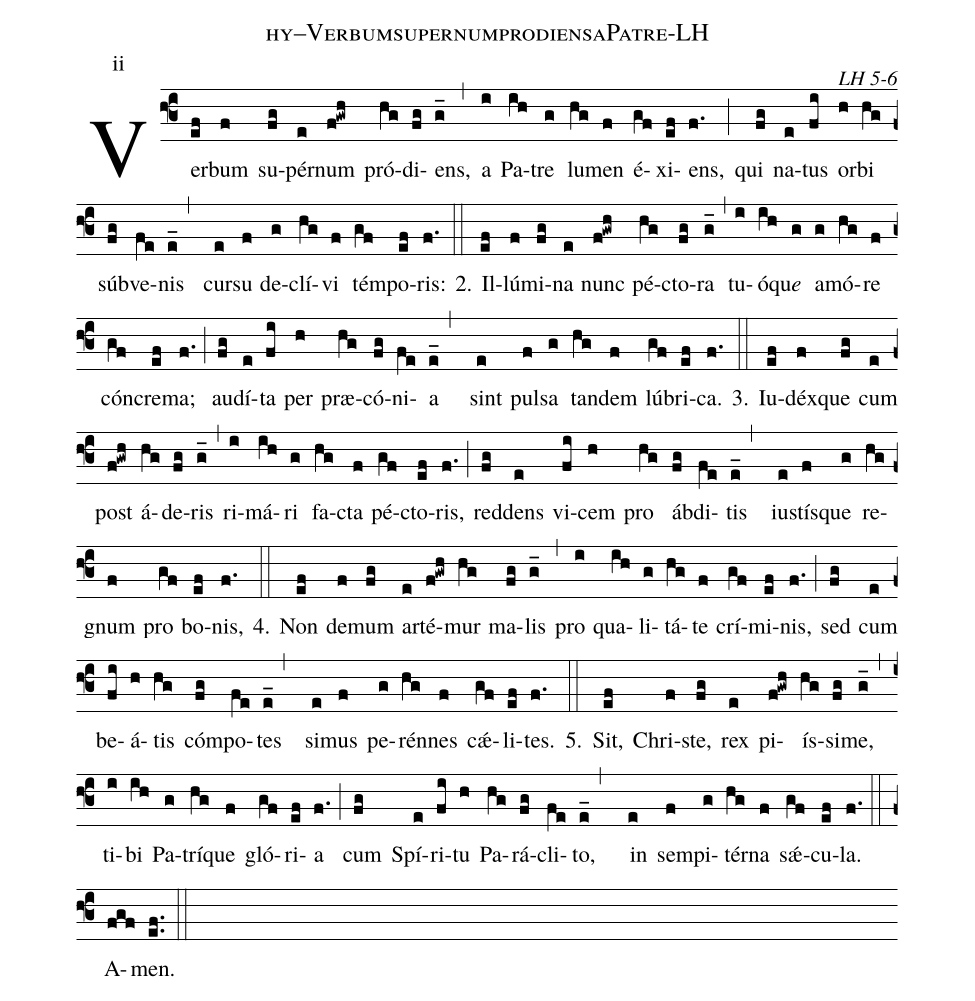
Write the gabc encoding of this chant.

name: hy--VerbumsupernumprodiensaPatre-LH;
commentary: LH 5-6;
annotation: ii;
%%
(f3)Ver(ef)bum(f) su(fg)pér(e)num(f!gwh) pró(hg)di(fg)ens,(g_) (,)
a(i) Pa(ih)tre(g) lu(hg)men(f) é(gf)xi(ef)ens,(f.) (;)
qui(fg) na(e)tus(fi) or(h)bi(hg) súb(fg)ve(fe)nis(e_,)
cur(e)su(f) de(g)clí(hg)vi(f) tém(gf)po(ef)ris:(f.)
2.(::) Il(ef)lú(f)mi(fg)na(e) nunc(f!gwh) pé(hg)cto(fg)ra(g_) (,)
tu(i)ó(ih)qu<i>e</i>(g) a(g)mó(hg)re(f) cón(gf)cre(ef)ma;(f.) (;)
au(fg)dí(e)ta(fi) per(h) præ(hg)có(fg)ni(fe)a(e_,)
sint(e) pul(f)sa(g) tan(hg)dem(f) lú(gf)bri(ef)ca.(f.)
3.(::) Iu(ef)déx(f)que(fg) cum(e) post(f!gwh) á(hg)de(fg)ris(g_) (,)
ri(i)má(ih)ri(g) fa(hg)cta(f) pé(gf)cto(ef)ris,(f.) (;)
red(fg)dens(e) vi(fi)cem(h) pro(hg) áb(fg)di(fe)tis(e_,)
iu(e)stís(f)que(g) re(hg)gnum(f) pro(gf) bo(ef)nis,(f.)
4.(::) Non(ef) de(f)mum(fg) ar(e)té(f!gwh)mur(hg) ma(fg)lis(g_) (,)
pro(i) qua(ih)li(g)tá(hg)te(f) crí(gf)mi(ef)nis,(f.) (;)
sed(fg) cum(e) be(fi)á(h)tis(hg) cóm(fg)po(fe)tes(e_,)
si(e)mus(f) pe(g)rén(hg)nes(f) cǽ(gf)li(ef)tes.(f.)
5.(::) Sit,(ef) Chri(f)ste,(fg) rex(e) pi(f!gwh)ís(hg)si(fg)me,(g_) (,)
ti(i)bi(ih) Pa(g)trí(hg)que(f) gló(gf)ri(ef)a(f.) (;)
cum(fg) Spí(e)ri(fi)tu(h) Pa(hg)rá(fg)cli(fe)to,(e_,)
in(e) sem(f)pi(g)tér(hg)na(f) sǽ(gf)cu(ef)la.(f.) (::)
A(fgf)men.(ef..) (::)
